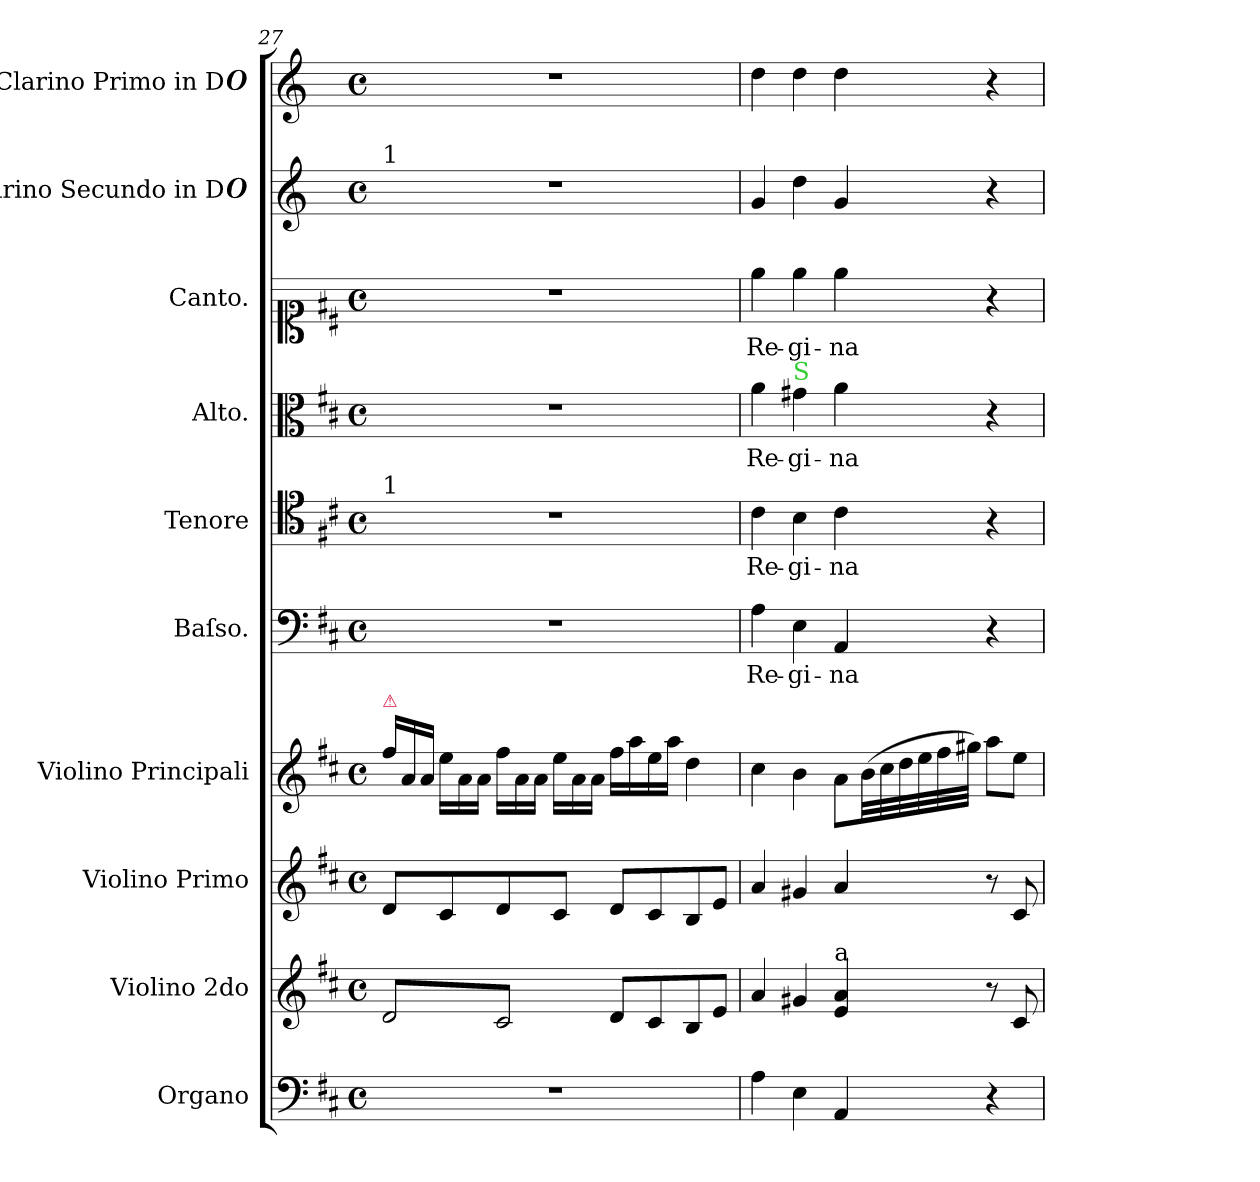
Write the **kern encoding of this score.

**kern	**kern	**kern	**kern	**kern	**text	**kern	**text	**kern	**text	**kern	**text	**kern	**kern
*part10	*part9	*part8	*part7	*part6	*part6	*part5	*part5	*part4	*part4	*part3	*part3	*part2	*part1
*staff10	*staff9	*staff8	*staff7	*staff6	*staff6	*staff5	*staff5	*staff4	*staff4	*staff3	*staff3	*staff2	*staff1
*I"Organo	*I"Violino 2do	*I"Violino Primo	*I"Violino Principali	*I"Baſso.	*	*I"Tenore	*	*I"Alto.	*	*I"Canto.	*	*I"Clarino Secundo in D#	*I"Clarino Primo in D#
*I'org	*I'vl 2	*I'vl 1	*I'vl princ	*I'B	*	*I'T	*	*I'A	*	*	*	*I'Clno 2	*I'Clno 1
*clefF4	*clefG2	*clefG2	*clefG2	*clefF4	*	*clefC4	*	*clefC3	*	*clefC1	*	*clefG2	*clefG2
*	*	*	*	*	*	*	*	*	*	*	*	*ITrd-1c-2	*ITrd-1c-2
*k[f#c#]	*k[f#c#]	*k[f#c#]	*k[f#c#]	*k[f#c#]	*	*k[f#c#]	*	*k[f#c#]	*	*k[f#c#]	*	*k[f#c#]	*k[f#c#]
*M4/4	*M4/4	*M4/4	*M4/4	*M4/4	*	*M4/4	*	*M4/4	*	*M4/4	*	*M4/4	*M4/4
*met(c)	*met(c)	*met(c)	*met(c)	*met(c)	*	*met(c)	*	*met(c)	*	*met(c)	*	*met(c)	*met(c)
*	*	*	*Xtuplet	*	*	*	*	*	*	*	*	*	*
=27	=27	=27	=27	=27	=27	=27	=27	=27	=27	=27	=27	=27	=27
!	!	!	!	!	!	!	!	!	!	!	!	!LO:TX:a:t=1	!
!	!	!	!	!	!	!LO:TX:a:t=1	!	!	!	!	!	!	!
!	!	!	!LO:TX:a:color=crimson:t=⚠	!	!	!	!	!	!	!	!	!	!
*	*tremolo	*	*	*	*	*	*	*	*	*	*	*	*
1r	8d/L	8d/L	24ff#\LL	1r	.	1r	.	1r	.	1r	.	1r	1r
.	.	.	24a/	.	.	.	.	.	.	.	.	.	.
.	.	.	24a/JJ	.	.	.	.	.	.	.	.	.	.
.	8c#/	8c#/	24ee\LL	.	.	.	.	.	.	.	.	.	.
.	.	.	24a\	.	.	.	.	.	.	.	.	.	.
.	.	.	24a\JJ	.	.	.	.	.	.	.	.	.	.
.	8d/	8d/	24ff#\LL	.	.	.	.	.	.	.	.	.	.
.	.	.	24a\	.	.	.	.	.	.	.	.	.	.
.	.	.	24a\JJ	.	.	.	.	.	.	.	.	.	.
.	8c#/J	8c#/J	24ee\LL	.	.	.	.	.	.	.	.	.	.
*	*Xtremolo	*	*	*	*	*	*	*	*	*	*	*	*
.	.	.	24a\	.	.	.	.	.	.	.	.	.	.
.	.	.	24a\JJ	.	.	.	.	.	.	.	.	.	.
.	8d/L	8d/L	16ff#\LL	.	.	.	.	.	.	.	.	.	.
.	.	.	16aa\	.	.	.	.	.	.	.	.	.	.
.	8c#/	8c#/	16ee\	.	.	.	.	.	.	.	.	.	.
.	.	.	16aa\JJ	.	.	.	.	.	.	.	.	.	.
.	8B/	8B/	4dd\	.	.	.	.	.	.	.	.	.	.
.	8e/J	8e/J	.	.	.	.	.	.	.	.	.	.	.
=28	=28	=28	=28	=28	=28	=28	=28	=28	=28	=28	=28	=28	=28
!	!	!	!	!	!LO:LY:i	!	!LO:LY:i	!	!LO:LY:i	!	!LO:LY:i	!	!
4A\	4a/	4a/	4cc#\	4A\	Re-	4c#\	Re-	4a\	Re-	4ee\	Re-	4a/	4ee\
!	!	!	!	!	!	!	!	!LO:TX:a:color=limegreen:t=S	!	!	!	!	!
!	!	!	!	!	!LO:LY:i	!	!LO:LY:i	!	!LO:LY:i	!	!LO:LY:i	!	!
4E\	4g#X/	4g#X/	4b\	4E\	-gi-	4B\	-gi-	4g#X	-gi-	4ee\	-gi-	4ee\	4ee\
!	!LO:TX:a:t=a	!	!	!	!	!	!	!	!	!	!	!	!
!	!	!	!	!	!LO:LY:i	!	!LO:LY:i	!	!LO:LY:i	!	!LO:LY:i	!	!
4AA/	4e/ 4a/	4a/	8a\L	4AA/	-na	4c#\	-na	4a\	-na	4ee\	-na	4a/	4ee\
.	.	.	(48b\LL	.	.	.	.	.	.	.	.	.	.
.	.	.	48cc#\	.	.	.	.	.	.	.	.	.	.
.	.	.	48dd\	.	.	.	.	.	.	.	.	.	.
.	.	.	48ee\	.	.	.	.	.	.	.	.	.	.
.	.	.	48ff#\	.	.	.	.	.	.	.	.	.	.
.	.	.	48gg#X\JJJ)	.	.	.	.	.	.	.	.	.	.
4r	8r	8r	8aa\L	4r	.	4r	.	4r	.	4r	.	4r	4r
.	8c#/	8c#/	8ee\J	.	.	.	.	.	.	.	.	.	.
=	=	=	=	=	=	=	=	=	=	=	=	=	=
*-	*-	*-	*-	*-	*-	*-	*-	*-	*-	*-	*-	*-	*-
